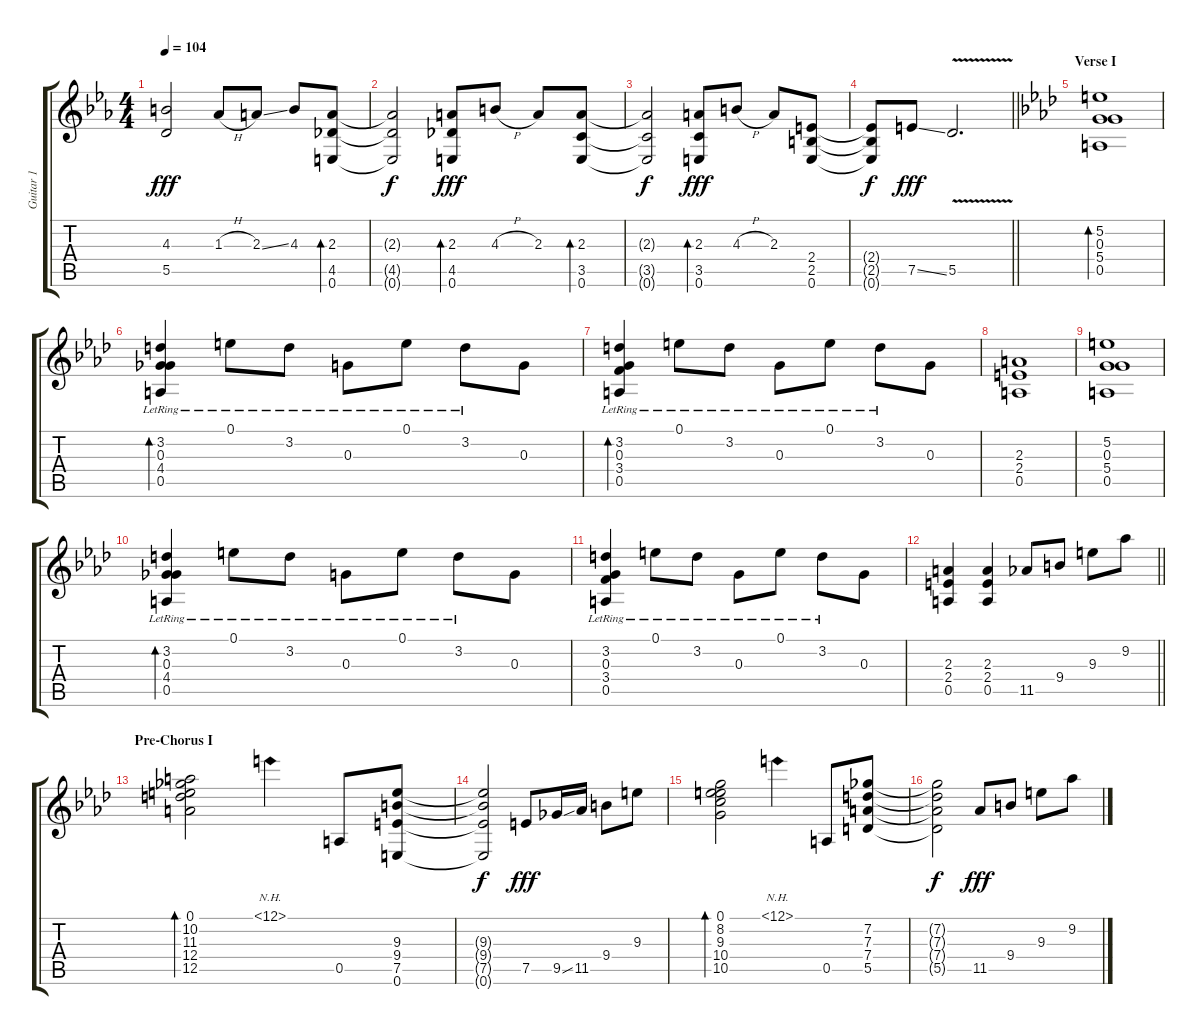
\track ("Guitar 1" "Guitar 1") {instrument electricguitarclean}
\staff {score tabs}
\tuning (E4 B3 G3 D3 A2 E2) {hide}
\ts (4 4)
\tempo 104
\clef g2
\ks eb
(4.3 5.5).2{dy fff} 1.3{h}.8 2.3{ss}.8 4.3.8 (2.3 4.5 0.6).8{bd 240} |
(2.3{t} 4.5{t} 0.6{t}).2{dy f} (2.3 4.5 0.6).8{bd 240 dy fff} 4.3{h}.8 2.3.8 (2.3 3.5 0.6).8{bd 240} |
(2.3{t} 3.5{t} 0.6{t}).2{dy f} (2.3 3.5 0.6).8{bd 240 dy fff} 4.3{h}.8 2.3.8 (2.4 2.5 0.6).8 |
\barLineRight lightlight
(2.4{t} 2.5{t} 0.6{t}).8{dy f} 7.5{ss}.8{dy fff} 5.5{v}.2{d} |
\section ("" "Verse I")
\ks ab
(5.2 0.3 5.4 0.5).1{bd 240 instrument overdrivenguitar} |
(3.2{lr} 0.3{lr} 4.4{lr} 0.5{lr}).4{bd 240 instrument electricguitarclean} 0.1{lr}.8 3.2{lr}.8 0.3{lr}.8 0.1{lr}.8 3.2{lr}.8 0.3.8 |
(3.2{lr} 0.3{lr} 3.4{lr} 0.5{lr}).4{bd 240} 0.1{lr}.8 3.2{lr}.8 0.3{lr}.8 0.1{lr}.8 3.2{lr}.8 0.3.8 |
(2.3 2.4 0.5).1{instrument distortionguitar} |
(5.2 0.3 5.4 0.5).1{instrument electricguitarclean} |
(3.2{lr} 0.3{lr} 4.4{lr} 0.5{lr}).4{bd 240} 0.1{lr}.8 3.2{lr}.8 0.3{lr}.8 0.1{lr}.8 3.2{lr}.8 0.3.8 |
(3.2{lr} 0.3{lr} 3.4{lr} 0.5{lr}).4 0.1{lr}.8 3.2{lr}.8 0.3{lr}.8 0.1{lr}.8 3.2{lr}.8 0.3.8 |
\barLineRight lightlight
(2.3 2.4 0.5).4{instrument distortionguitar} (2.3 2.4 0.5).4 11.5.8 9.4.8 9.3.8 9.2.8 |
\section ("" "Pre-Chorus I")
(0.1 10.2 11.3 12.4 12.5).2{bd 240} 12.1{nh}.4 0.5.8 (9.3 9.4 7.5 0.6).8 |
(9.3{t} 9.4{t} 7.5{t} 0.6{t}).2{dy f} 7.5.8{dy fff} 9.5{ss}.16 11.5.16 9.4.8 9.3.8 |
(0.1 8.2 9.3 10.4 10.5).2{bd 240} 12.1{nh}.4 0.5.8 (7.2 7.3 7.4 5.5).8 |
(7.2{t} 7.3{t} 7.4{t} 5.5{t}).2{dy f} 11.5.8{dy fff} 9.4.8 9.3.8 9.2.8
